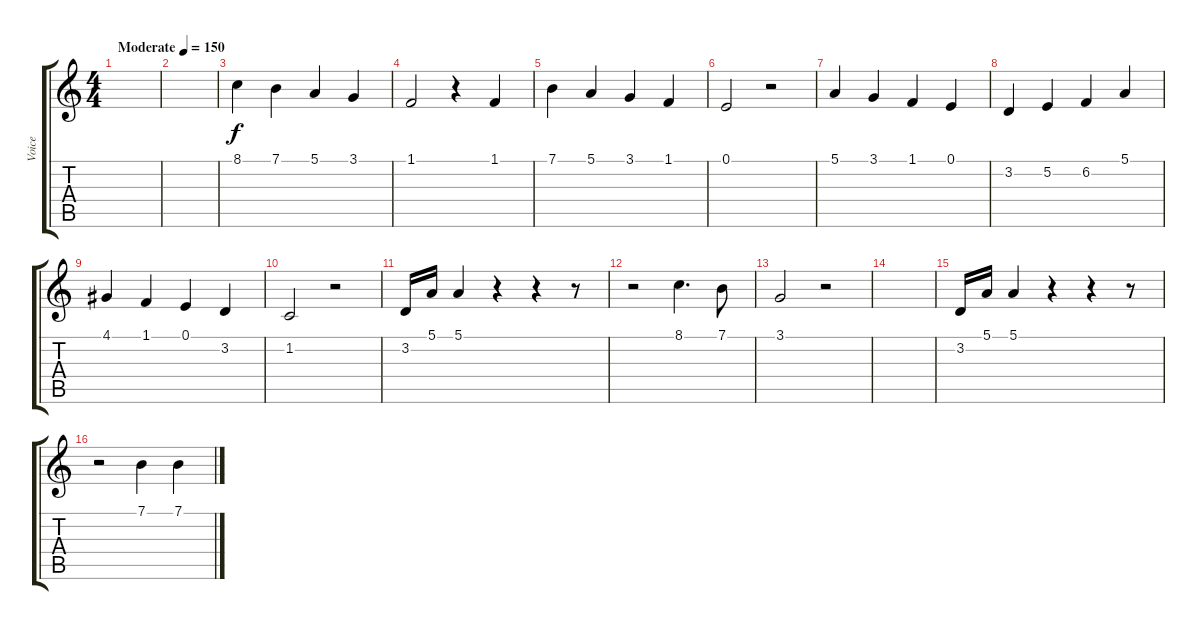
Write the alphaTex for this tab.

\track ("Voice" "Voice") {instrument tenorsax}
\staff {score tabs}
\tuning (E4 B3 G3 D3 A2 E2) {hide}
\ts (4 4)
\tempo (150 "Moderate")
\clef g2
\ks c
|
|
8.1.4 7.1.4 5.1.4 3.1.4 |
1.1.2 r.4 1.1.4 |
7.1.4 5.1.4 3.1.4 1.1.4 |
0.1.2 r.2 |
5.1.4 3.1.4 1.1.4 0.1.4 |
3.2.4 5.2.4 6.2.4 5.1.4 |
4.1.4 1.1.4 0.1.4 3.2.4 |
1.2.2 r.2 |
3.2.16 5.1.16 5.1.4 r.4 r.4 r.8 |
r.2 8.1.4{d} 7.1.8 |
3.1.2 r.2 |
|
3.2.16 5.1.16 5.1.4 r.4 r.4 r.8 |
r.2 7.1.4 7.1.4
